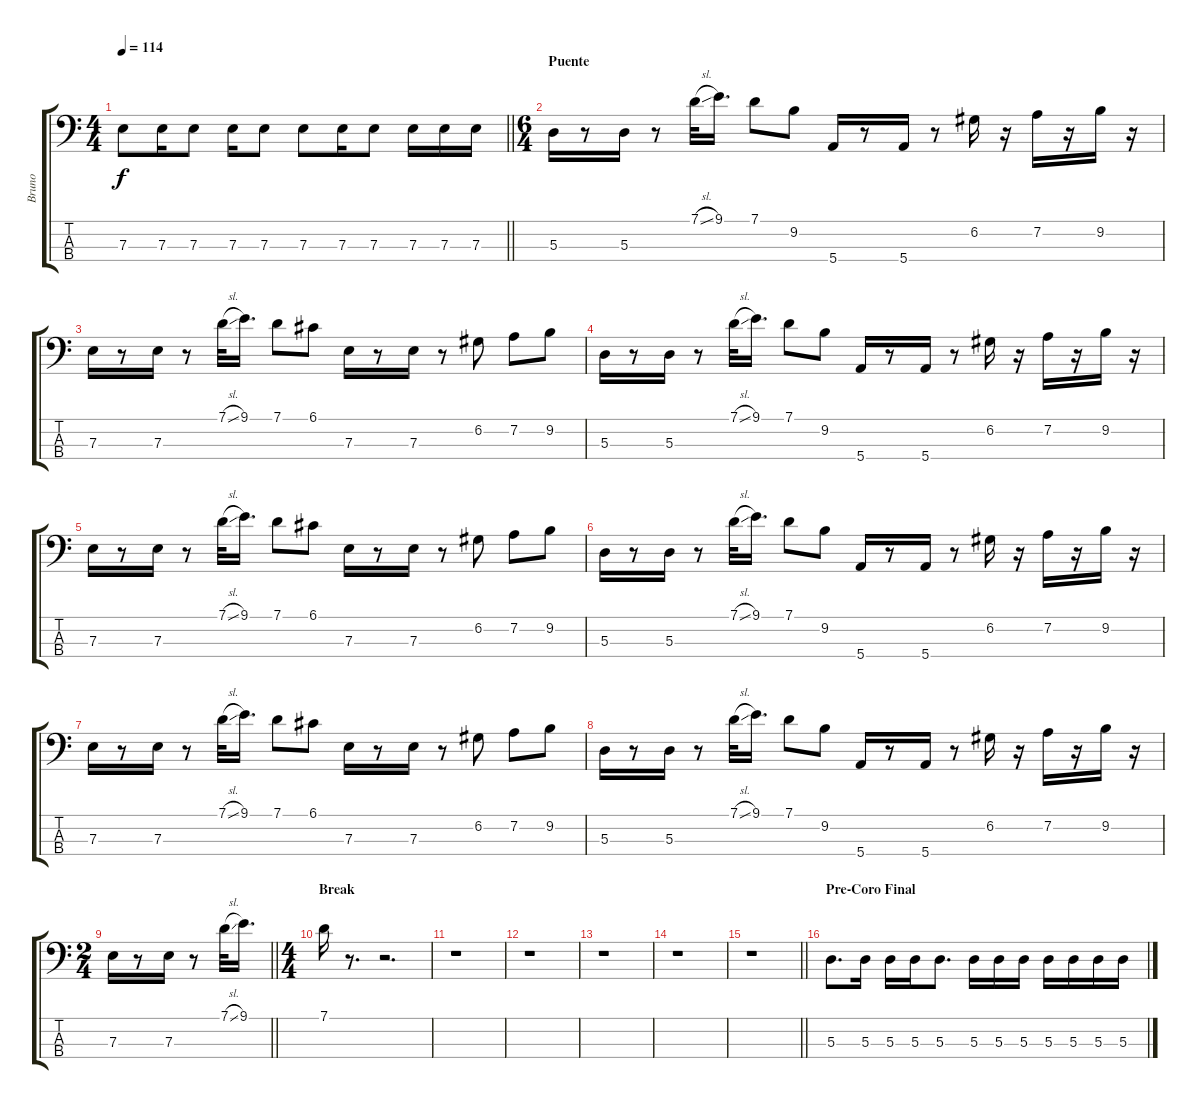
\track ("Bruno" "Bruno") {instrument electricbasspick}
\staff {score tabs}
\tuning (G2 D2 A1 E1) {hide}
\ts (4 4)
\tempo 114
\clef f4
\barLineRight lightlight
\ks c
7.3.8{dy f} 7.3.16 7.3.8 7.3.16 7.3.8 7.3.8 7.3.16 7.3.8 7.3.16 7.3.16 7.3.16 |
\ts (6 4)
\section ("" "Puente")
5.3.16 r.8 5.3.16 r.8 7.1{sl}.32 9.1.16{d} 7.1.8 9.2.8 5.4.16 r.8 5.4.16 r.8 6.2.16 r.16 7.2.16 r.16 9.2.16 r.16 |
7.3.16 r.8 7.3.16 r.8 7.1{sl}.32 9.1.16{d} 7.1.8 6.1.8 7.3.16 r.8 7.3.16 r.8 6.2.8 7.2.8 9.2.8 |
5.3.16 r.8 5.3.16 r.8 7.1{sl}.32 9.1.16{d} 7.1.8 9.2.8 5.4.16 r.8 5.4.16 r.8 6.2.16 r.16 7.2.16 r.16 9.2.16 r.16 |
7.3.16 r.8 7.3.16 r.8 7.1{sl}.32 9.1.16{d} 7.1.8 6.1.8 7.3.16 r.8 7.3.16 r.8 6.2.8 7.2.8 9.2.8 |
5.3.16 r.8 5.3.16 r.8 7.1{sl}.32 9.1.16{d} 7.1.8 9.2.8 5.4.16 r.8 5.4.16 r.8 6.2.16 r.16 7.2.16 r.16 9.2.16 r.16 |
7.3.16 r.8 7.3.16 r.8 7.1{sl}.32 9.1.16{d} 7.1.8 6.1.8 7.3.16 r.8 7.3.16 r.8 6.2.8 7.2.8 9.2.8 |
5.3.16 r.8 5.3.16 r.8 7.1{sl}.32 9.1.16{d} 7.1.8 9.2.8 5.4.16 r.8 5.4.16 r.8 6.2.16 r.16 7.2.16 r.16 9.2.16 r.16 |
\ts (2 4)
\barLineRight lightlight
7.3.16 r.8 7.3.16 r.8 7.1{sl}.32 9.1.16{d} |
\ts (4 4)
\section ("" "Break")
7.1.16 r.8{d} r.2{d} |
r.1 |
r.1 |
r.1 |
r.1 |
\barLineRight lightlight
r.1 |
\section ("" "Pre-Coro Final")
5.3.8{d} 5.3.16 5.3.16 5.3.16 5.3.8{d} 5.3.16 5.3.16 5.3.16 5.3.16 5.3.16 5.3.16 5.3.16
